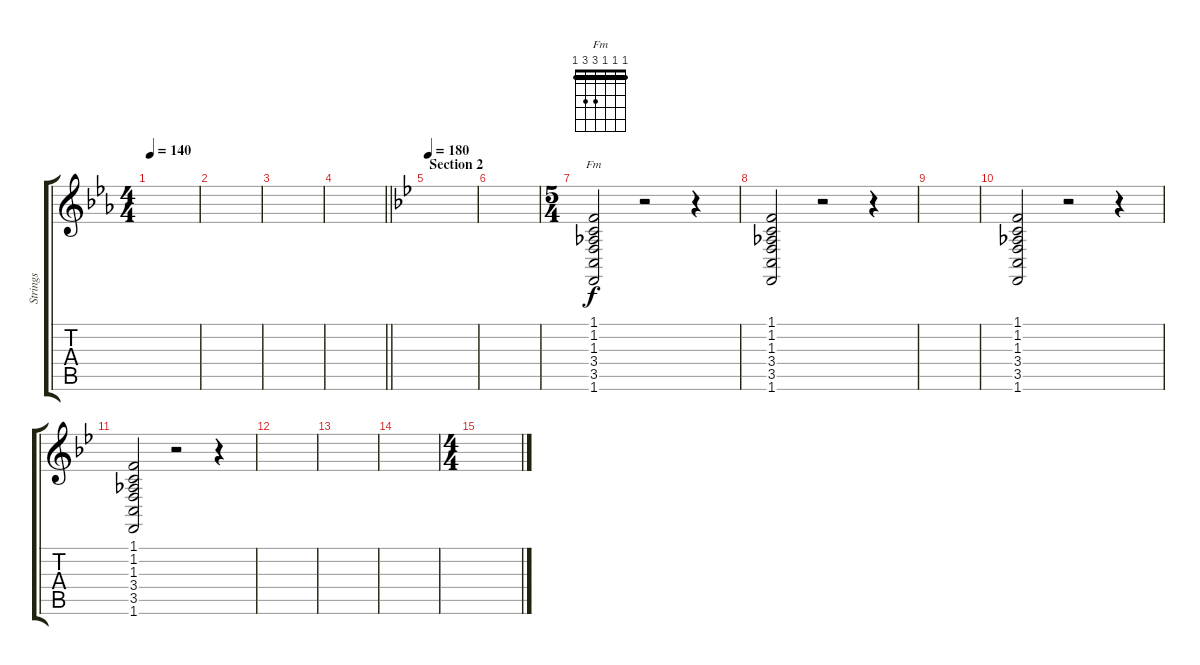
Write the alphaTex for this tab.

\track ("Strings" "Strings") {instrument stringensemble1}
\staff {score tabs}
\tuning (E4 B3 G3 D3 A2 E2) {hide}
\chord ("Fm" 1 1 1 3 3 1) {barre 1}
\ts (4 4)
\tempo 140
\clef g2
\ks eb
|
|
|
\barLineRight lightlight
|
\section ("" "Section 2")
\tempo 180
\ks bb
|
|
\ts (5 4)
(1.1 1.2 1.3 3.4 3.5 1.6).2{ch "Fm"} r.2 r.4 |
(1.1 1.2 1.3 3.4 3.5 1.6).2 r.2 r.4 |
|
(1.1 1.2 1.3 3.4 3.5 1.6).2 r.2 r.4 |
(1.1 1.2 1.3 3.4 3.5 1.6).2 r.2 r.4 |
|
|
|
\ts (4 4)
